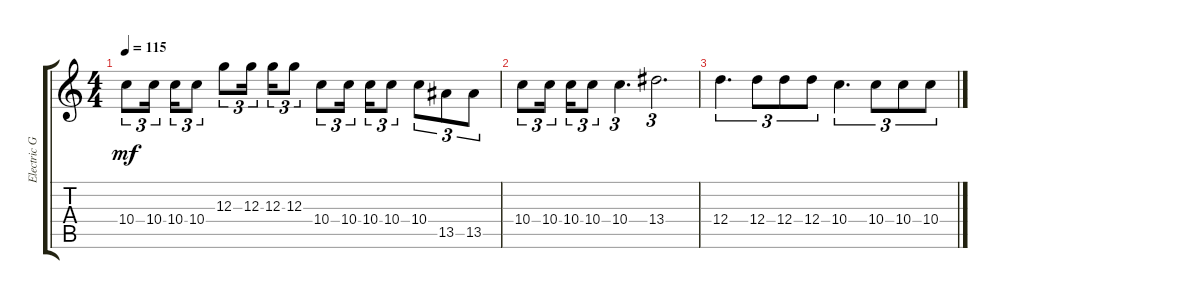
\track ("Electric Guitar 1" "Electric G") {instrument distortionguitar}
\staff {score tabs}
\tuning (E4 B3 G3 D3 A2 E2) {hide}
\ts (4 4)
\tempo 115
\clef g2
\ks c
10.4.8{tu (3 2) dy mf} 10.4.16{tu (3 2)} 10.4.16{tu (3 2)} 10.4.8{tu (3 2)} 12.3.8{tu (3 2)} 12.3.16{tu (3 2)} 12.3.16{tu (3 2)} 12.3.8{tu (3 2)} 10.4.8{tu (3 2)} 10.4.16{tu (3 2)} 10.4.16{tu (3 2)} 10.4.8{tu (3 2)} 10.4.8{tu (3 2)} 13.5.8{tu (3 2)} 13.5.8{tu (3 2)} |
10.4.8{tu (3 2)} 10.4.16{tu (3 2)} 10.4.16{tu (3 2)} 10.4.8{tu (3 2)} 10.4.4{d tu (3 2)} 13.4.2{d tu (3 2)} |
12.4.4{d tu (3 2)} 12.4.8{tu (3 2)} 12.4.8{tu (3 2)} 12.4.8{tu (3 2)} 10.4.4{d tu (3 2)} 10.4.8{tu (3 2)} 10.4.8{tu (3 2)} 10.4.8{tu (3 2)}
